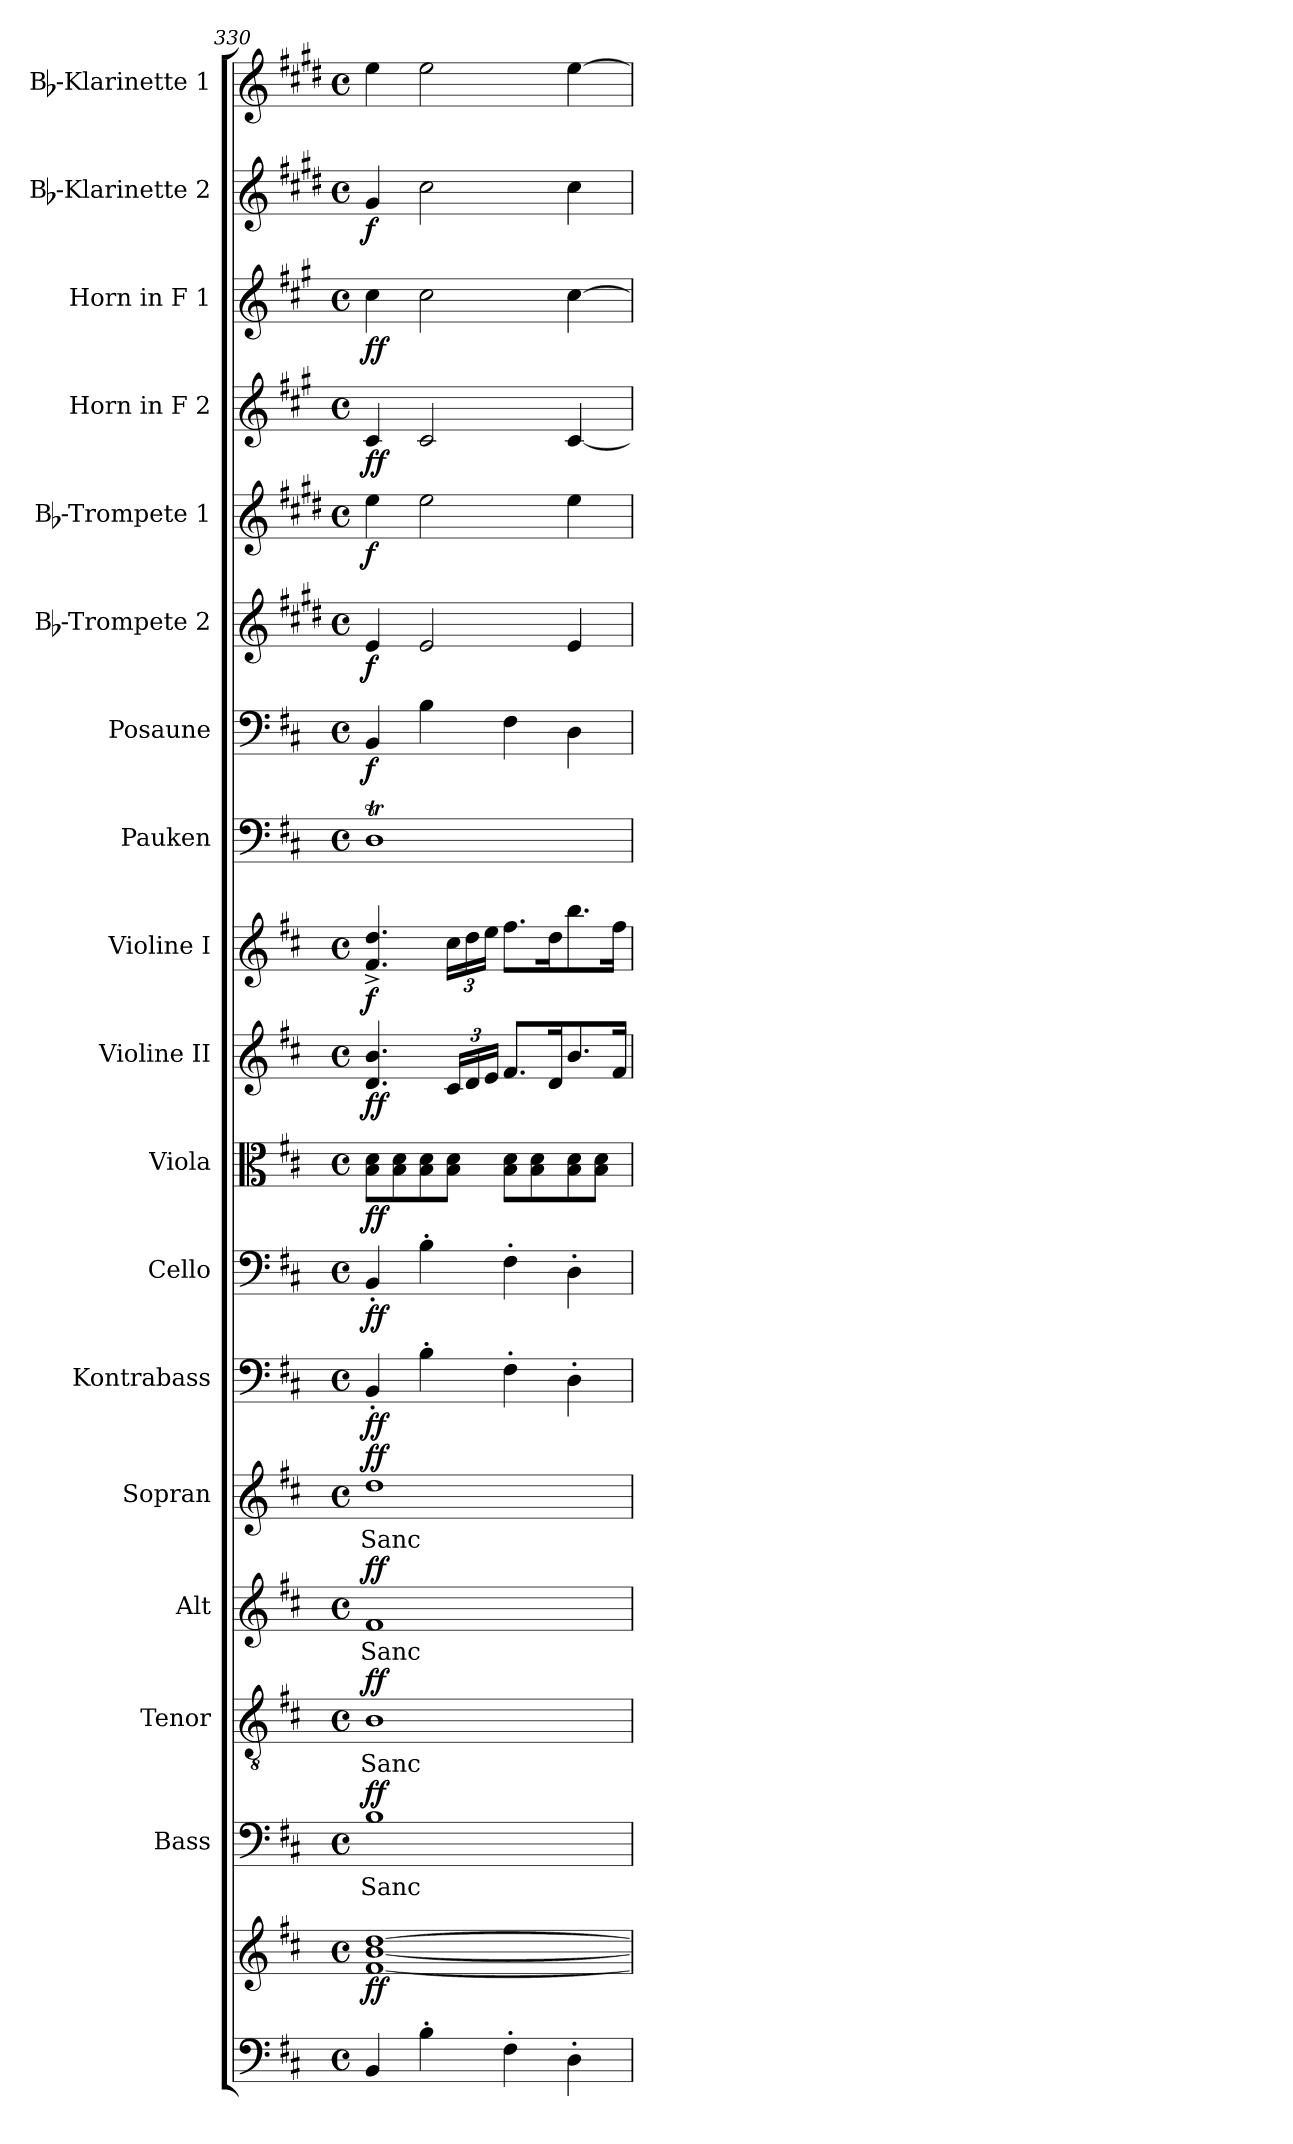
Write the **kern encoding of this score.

**kern	**kern	**dynam	**kern	**text	**dynam	**kern	**text	**dynam	**kern	**text	**dynam	**kern	**text	**dynam	**kern	**dynam	**kern	**dynam	**kern	**dynam	**kern	**dynam	**kern	**dynam	**kern	**kern	**dynam	**kern	**dynam	**kern	**dynam	**kern	**dynam	**kern	**dynam	**kern	**dynam	**kern
*part18	*part18	*part18	*part17	*part17	*part17	*part16	*part16	*part16	*part15	*part15	*part15	*part14	*part14	*part14	*part13	*part13	*part12	*part12	*part11	*part11	*part10	*part10	*part9	*part9	*part8	*part7	*part7	*part6	*part6	*part5	*part5	*part4	*part4	*part3	*part3	*part2	*part2	*part1
*staff19	*staff18	*staff18/19	*staff17	*staff17	*staff17	*staff16	*staff16	*staff16	*staff15	*staff15	*staff15	*staff14	*staff14	*staff14	*staff13	*staff13	*staff12	*staff12	*staff11	*staff11	*staff10	*staff10	*staff9	*staff9	*staff8	*staff7	*staff7	*staff6	*staff6	*staff5	*staff5	*staff4	*staff4	*staff3	*staff3	*staff2	*staff2	*staff1
*	*	*	*I"Bass	*	*	*I"Tenor	*	*	*I"Alt	*	*	*I"Sopran	*	*	*I"Kontrabass	*	*I"Cello	*	*I"Viola	*	*I"Violine II	*	*I"Violine I	*	*I"Pauken	*I"Posaune	*	*I"Bb-Trompete 2	*	*I"Bb-Trompete 1	*	*I"Horn in F 2	*	*I"Horn in F 1	*	*I"Bb-Klarinette 2	*	*I"Bb-Klarinette 1
*	*	*	*I'B.	*	*	*I'T.	*	*	*I'A.	*	*	*I'S.	*	*	*I'Kb.	*	*	*	*I'Vla.	*	*I'Vl. II	*	*I'Vl. I	*	*I'Pk.	*I'Pos.	*	*I'Bb Trp. 2	*	*I'Bb Trp. 1	*	*	*	*	*	*I'Bb Kl. 2	*	*I'Bb Kl. 1
*clefF4	*clefG2	*	*clefF4	*	*	*clefGv2	*	*	*clefG2	*	*	*clefG2	*	*	*clefF4	*	*clefF4	*	*clefC3	*	*clefG2	*	*clefG2	*	*clefF4	*clefF4	*	*clefG2	*	*clefG2	*	*clefG2	*	*clefG2	*	*clefG2	*	*clefG2
*	*	*	*	*	*	*	*	*	*	*	*	*	*	*	*ITrd7c12	*	*	*	*	*	*	*	*	*	*	*	*	*ITrd1c2	*	*ITrd1c2	*	*ITrd4c7	*	*ITrd4c7	*	*ITrd1c2	*	*ITrd1c2
*k[f#c#]	*k[f#c#]	*	*k[f#c#]	*	*	*k[f#c#]	*	*	*k[f#c#]	*	*	*k[f#c#]	*	*	*k[f#c#]	*	*k[f#c#]	*	*k[f#c#]	*	*k[f#c#]	*	*k[f#c#]	*	*k[f#c#]	*k[f#c#]	*	*k[f#c#]	*	*k[f#c#]	*	*k[f#c#]	*	*k[f#c#]	*	*k[f#c#]	*	*k[f#c#]
*D:	*D:	*	*D:	*	*	*D:	*	*	*D:	*	*	*D:	*	*	*D:	*	*D:	*	*D:	*	*D:	*	*D:	*	*D:	*D:	*	*D:	*	*D:	*	*D:	*	*D:	*	*D:	*	*D:
*M4/4	*M4/4	*	*M4/4	*	*	*M4/4	*	*	*M4/4	*	*	*M4/4	*	*	*M4/4	*	*M4/4	*	*M4/4	*	*M4/4	*	*M4/4	*	*M4/4	*M4/4	*	*M4/4	*	*M4/4	*	*M4/4	*	*M4/4	*	*M4/4	*	*M4/4
*met(c)	*met(c)	*	*met(c)	*	*	*met(c)	*	*	*met(c)	*	*	*met(c)	*	*	*met(c)	*	*met(c)	*	*met(c)	*	*met(c)	*	*met(c)	*	*met(c)	*met(c)	*	*met(c)	*	*met(c)	*	*met(c)	*	*met(c)	*	*met(c)	*	*met(c)
=330	=330	=330	=330	=330	=330	=330	=330	=330	=330	=330	=330	=330	=330	=330	=330	=330	=330	=330	=330	=330	=330	=330	=330	=330	=330	=330	=330	=330	=330	=330	=330	=330	=330	=330	=330	=330	=330	=330
!	!	!LO:DY:b	!	!LO:LY:b	!LO:DY:a	!	!LO:LY:b	!LO:DY:a	!	!LO:LY:b	!LO:DY:a	!	!LO:LY:b	!LO:DY:a	!	!LO:DY:b	!	!LO:DY:b	!	!LO:DY:b	!	!LO:DY:b	!	!LO:DY:b	!	!	!LO:DY:b	!	!LO:DY:b	!	!LO:DY:b	!	!LO:DY:b	!	!LO:DY:b	!	!LO:DY:b	!
4BB/	[1f# [1b [1dd	ff	1B	Sanc-	ff	1B	Sanc-	ff	1f#	Sanc-	ff	1dd	Sanc-	ff	4BBB'</	ff	4BB'</	ff	8B\ 8d\L	ff	4.d/ 4.b/	ff	4.f#/^< 4.dd/^<	f	1DT	4BB/	f	4d/	f	4dd\	f	4F#/	ff	4f#\	ff	4f#/	f	4dd\
.	.	.	.	.	.	.	.	.	.	.	.	.	.	.	.	.	.	.	8B\ 8d\	.	.	.	.	.	.	.	.	.	.	.	.	.	.	.	.	.	.	.
4B'>\	.	.	.	.	.	.	.	.	.	.	.	.	.	.	4BB'>\	.	4B'>\	.	8B\ 8d\	.	.	.	.	.	.	4B\	.	2d/	.	2dd\	.	2F#/	.	2f#\	.	2b\	.	2dd\
.	.	.	.	.	.	.	.	.	.	.	.	.	.	.	.	.	.	.	8B\ 8d\J	.	24c#/LL	.	24cc#\LL	.	.	.	.	.	.	.	.	.	.	.	.	.	.	.
.	.	.	.	.	.	.	.	.	.	.	.	.	.	.	.	.	.	.	.	.	24d/	.	24dd\	.	.	.	.	.	.	.	.	.	.	.	.	.	.	.
.	.	.	.	.	.	.	.	.	.	.	.	.	.	.	.	.	.	.	.	.	24e/JJ	.	24ee\JJ	.	.	.	.	.	.	.	.	.	.	.	.	.	.	.
4F#'>\	.	.	.	.	.	.	.	.	.	.	.	.	.	.	4FF#'>\	.	4F#'>\	.	8B\ 8d\L	.	8.f#/L	.	8.ff#\L	.	.	4F#\	.	.	.	.	.	.	.	.	.	.	.	.
.	.	.	.	.	.	.	.	.	.	.	.	.	.	.	.	.	.	.	8B\ 8d\	.	.	.	.	.	.	.	.	.	.	.	.	.	.	.	.	.	.	.
.	.	.	.	.	.	.	.	.	.	.	.	.	.	.	.	.	.	.	.	.	16d/k	.	16dd\k	.	.	.	.	.	.	.	.	.	.	.	.	.	.	.
4D'>\	.	.	.	.	.	.	.	.	.	.	.	.	.	.	4DD'>\	.	4D'>\	.	8B\ 8d\	.	8.b/	.	8.bb\	.	.	4D\	.	4d/	.	4dd\	.	[4F#/	.	[4f#\	.	4b\	.	[4dd\
.	.	.	.	.	.	.	.	.	.	.	.	.	.	.	.	.	.	.	8B\ 8d\J	.	.	.	.	.	.	.	.	.	.	.	.	.	.	.	.	.	.	.
.	.	.	.	.	.	.	.	.	.	.	.	.	.	.	.	.	.	.	.	.	16f#/Jk	.	16ff#\Jk	.	.	.	.	.	.	.	.	.	.	.	.	.	.	.
=	=	=	=	=	=	=	=	=	=	=	=	=	=	=	=	=	=	=	=	=	=	=	=	=	=	=	=	=	=	=	=	=	=	=	=	=	=	=
*-	*-	*-	*-	*-	*-	*-	*-	*-	*-	*-	*-	*-	*-	*-	*-	*-	*-	*-	*-	*-	*-	*-	*-	*-	*-	*-	*-	*-	*-	*-	*-	*-	*-	*-	*-	*-	*-	*-
